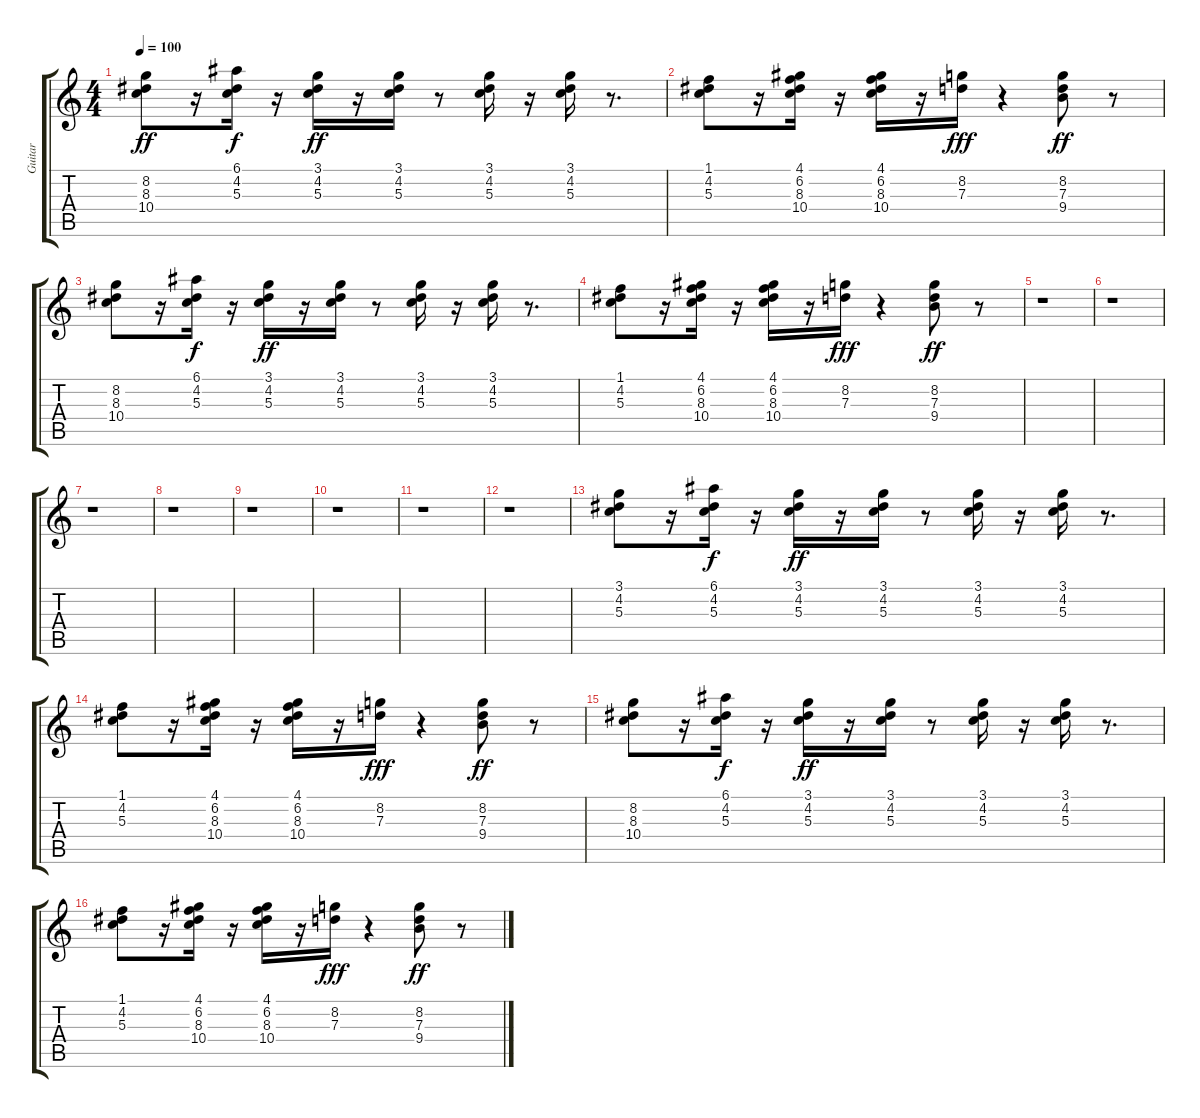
\track ("Guitar" "Guitar") {instrument acousticguitarsteel}
\staff {score tabs}
\tuning (E4 B3 G3 D3 A2 E2) {hide}
\ts (4 4)
\tempo 100
\clef g2
\ks c
(8.2 8.3 10.4).8{dy ff} r.16 (6.1 4.2 5.3).16{dy f} r.16 (3.1 4.2 5.3).16{dy ff} r.16 (3.1 4.2 5.3).16 r.8 (3.1 4.2 5.3).16 r.16 (3.1 4.2 5.3).16 r.8{d} |
(1.1 4.2 5.3).8 r.16 (4.1 6.2 8.3 10.4).16 r.16 (4.1 6.2 8.3 10.4).16 r.16 (8.2 7.3).16{dy fff} r.4 (8.2 7.3 9.4).8{dy ff} r.8 |
(8.2 8.3 10.4).8 r.16 (6.1 4.2 5.3).16{dy f} r.16 (3.1 4.2 5.3).16{dy ff} r.16 (3.1 4.2 5.3).16 r.8 (3.1 4.2 5.3).16 r.16 (3.1 4.2 5.3).16 r.8{d} |
(1.1 4.2 5.3).8 r.16 (4.1 6.2 8.3 10.4).16 r.16 (4.1 6.2 8.3 10.4).16 r.16 (8.2 7.3).16{dy fff} r.4 (8.2 7.3 9.4).8{dy ff} r.8 |
r.1 |
r.1 |
r.1 |
r.1 |
r.1 |
r.1 |
r.1 |
r.1 |
(3.1 4.2 5.3).8 r.16 (6.1 4.2 5.3).16{dy f} r.16 (3.1 4.2 5.3).16{dy ff} r.16 (3.1 4.2 5.3).16 r.8 (3.1 4.2 5.3).16 r.16 (3.1 4.2 5.3).16 r.8{d} |
(1.1 4.2 5.3).8 r.16 (4.1 6.2 8.3 10.4).16 r.16 (4.1 6.2 8.3 10.4).16 r.16 (8.2 7.3).16{dy fff} r.4 (8.2 7.3 9.4).8{dy ff} r.8 |
(8.2 8.3 10.4).8 r.16 (6.1 4.2 5.3).16{dy f} r.16 (3.1 4.2 5.3).16{dy ff} r.16 (3.1 4.2 5.3).16 r.8 (3.1 4.2 5.3).16 r.16 (3.1 4.2 5.3).16 r.8{d} |
(1.1 4.2 5.3).8 r.16 (4.1 6.2 8.3 10.4).16 r.16 (4.1 6.2 8.3 10.4).16 r.16 (8.2 7.3).16{dy fff} r.4 (8.2 7.3 9.4).8{dy ff} r.8
